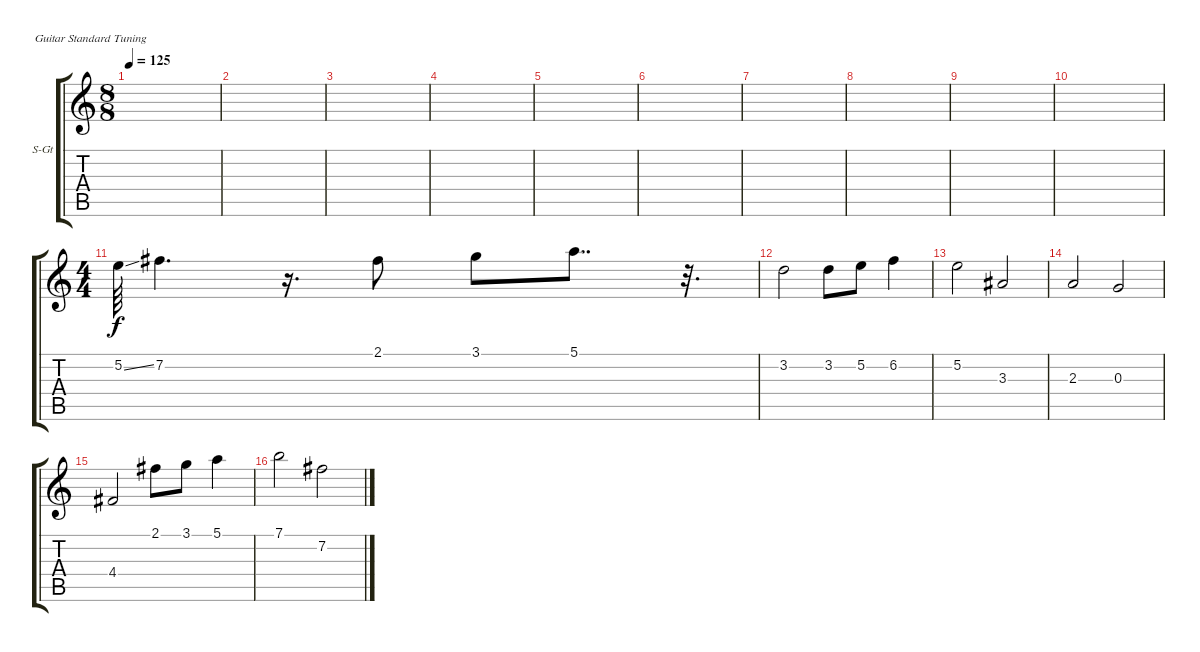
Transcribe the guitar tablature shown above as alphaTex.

\defaultSystemsLayout 4
\bracketExtendMode groupsimilarinstruments
\firstSystemTrackNameOrientation horizontal
\otherSystemsTrackNameOrientation horizontal
\track ("Steel Guitar" "S-Gt") {instrument acousticguitarsteel}
\staff {score tabs}
\tuning (E4 B3 G3 D3 A2 E2)
\ts (8 8)
\tempo 125
\clef g2
\ks c
|
|
|
|
|
|
|
|
|
|
\ts (4 4)
5.2{ss}.64 7.2.4{d} r.16{d} 2.1.8 3.1.8 5.1.8{dd} r.32{d} |
3.2.2 3.2.8 5.2.8 6.2.4 |
5.2.2 3.3.2 |
2.3.2 0.3.2 |
4.4.2 2.1.8 3.1.8 5.1.4 |
7.1.2 7.2.2
